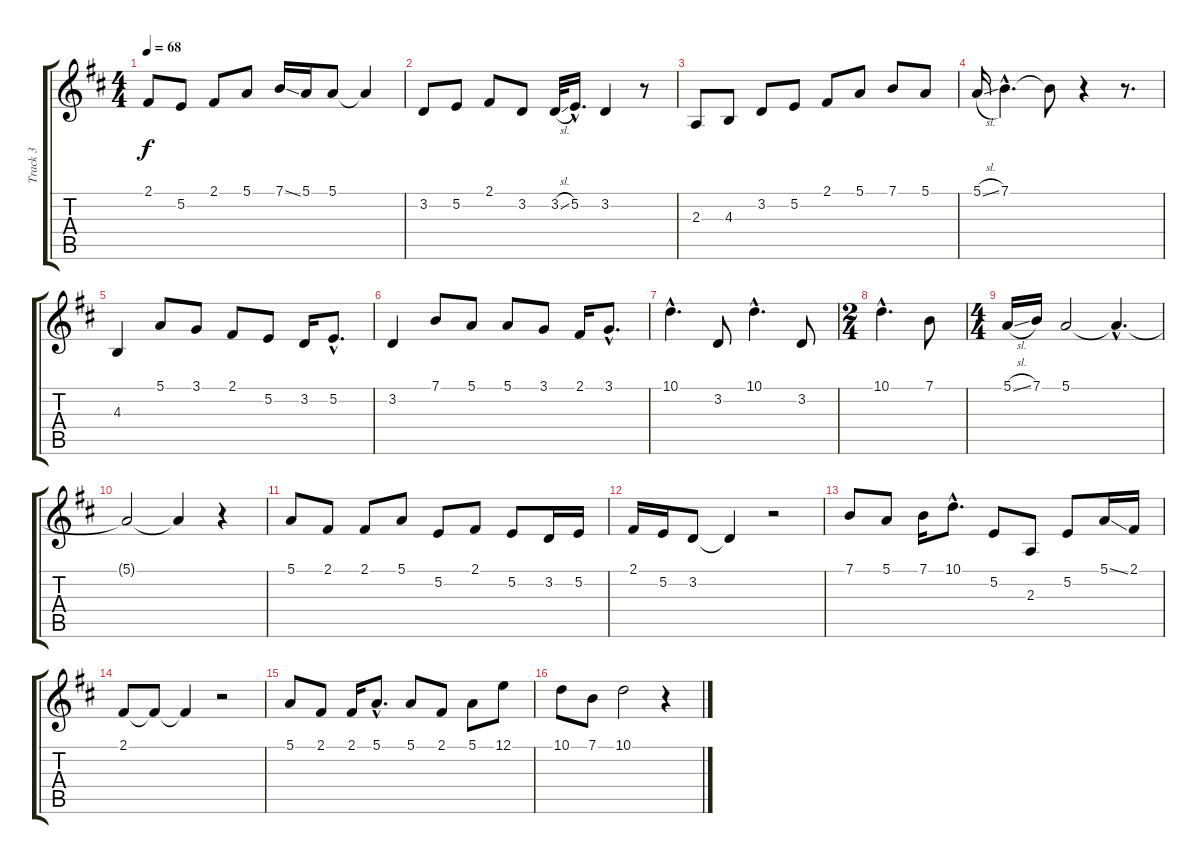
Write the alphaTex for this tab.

\track ("Track 3" "Track 3") {instrument sopranosax}
\staff {score tabs}
\tuning (E4 B3 G3 D3 A2 E2) {hide}
\ts (4 4)
\tempo 68
\clef g2
\ks d
2.1.8{dy f} 5.2.8 2.1.8 5.1.8 7.1{ss}.16 5.1.16 5.1.8 5.1{t}.4 |
3.2.8 5.2.8 2.1.8 3.2.8 3.2{sl}.32 5.2{hac}.16{d} 3.2.4 r.8 |
2.3.8 4.3.8 3.2.8 5.2.8 2.1.8 5.1.8 7.1.8 5.1.8 |
5.1{sl}.16 7.1{hac}.4{d} 7.1{t}.8 r.4 r.8{d} |
4.3.4 5.1.8 3.1.8 2.1.8 5.2.8 3.2.16 5.2{hac}.8{d} |
3.2.4 7.1.8 5.1.8 5.1.8 3.1.8 2.1.16 3.1{hac}.8{d} |
10.1{hac}.4{d} 3.2.8 10.1{hac}.4{d} 3.2.8 |
\ts (2 4)
10.1{hac}.4{d} 7.1.8 |
\ts (4 4)
5.1{sl}.16 7.1.16 5.1.2 5.1{hac t}.4{d} |
5.1{t}.2 5.1{t}.4 r.4 |
5.1.8 2.1.8 2.1.8 5.1.8 5.2.8 2.1.8 5.2.8 3.2.16 5.2.16 |
2.1.16 5.2.16 3.2.8 3.2{t}.4 r.2 |
7.1.8 5.1.8 7.1.16 10.1{hac}.8{d} 5.2.8 2.3.8 5.2.8 5.1{ss}.16 2.1.16 |
2.1.8 2.1{t}.8 2.1{t}.4 r.2 |
5.1.8 2.1.8 2.1.16 5.1{hac}.8{d} 5.1.8 2.1.8 5.1.8 12.1.8 |
10.1.8 7.1.8 10.1.2 r.4
